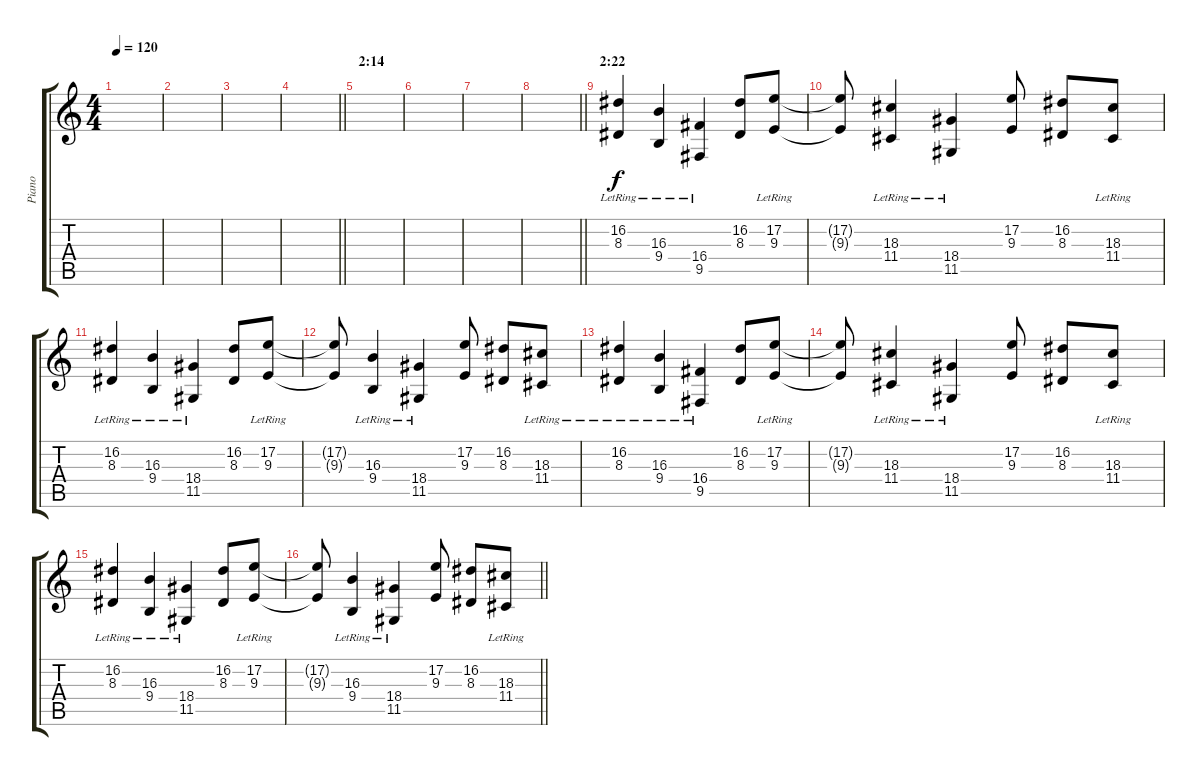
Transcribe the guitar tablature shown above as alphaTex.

\track ("Piano " "Piano ") {instrument electricgrandpiano}
\staff {score tabs}
\tuning (E4 B3 G3 D3 A2 E2) {hide}
\ts (4 4)
\tempo 120
\clef g2
\ks c
|
|
|
\barLineRight lightlight
|
\section ("" "2:14")
|
|
|
\barLineRight lightlight
|
\section ("" "2:22")
(16.2{lr} 8.3{lr}).4 (16.3{lr} 9.4{lr}).4 (16.4{lr} 9.5{lr}).4 (16.2 8.3).8 (17.2{lr} 9.3{lr}).8 |
(17.2{t} 9.3{t}).8 (18.3{lr} 11.4{lr}).4 (18.4{lr} 11.5{lr}).4 (17.2 9.3).8 (16.2 8.3).8 (18.3{lr} 11.4{lr}).8 |
(16.2{lr} 8.3{lr}).4 (16.3{lr} 9.4{lr}).4 (18.4{lr} 11.5{lr}).4 (16.2 8.3).8 (17.2{lr} 9.3{lr}).8 |
(17.2{t} 9.3{t}).8 (16.3{lr} 9.4{lr}).4 (18.4{lr} 11.5{lr}).4 (17.2 9.3).8 (16.2 8.3).8 (18.3{lr} 11.4{lr}).8 |
(16.2{lr} 8.3{lr}).4 (16.3{lr} 9.4{lr}).4 (16.4{lr} 9.5{lr}).4 (16.2 8.3).8 (17.2{lr} 9.3{lr}).8 |
(17.2{t} 9.3{t}).8 (18.3{lr} 11.4{lr}).4 (18.4{lr} 11.5{lr}).4 (17.2 9.3).8 (16.2 8.3).8 (18.3{lr} 11.4{lr}).8 |
(16.2{lr} 8.3{lr}).4 (16.3{lr} 9.4{lr}).4 (18.4{lr} 11.5{lr}).4 (16.2 8.3).8 (17.2{lr} 9.3{lr}).8 |
\barLineRight lightlight
(17.2{t} 9.3{t}).8 (16.3{lr} 9.4{lr}).4 (18.4{lr} 11.5{lr}).4 (17.2 9.3).8 (16.2 8.3).8 (18.3{lr} 11.4{lr}).8
